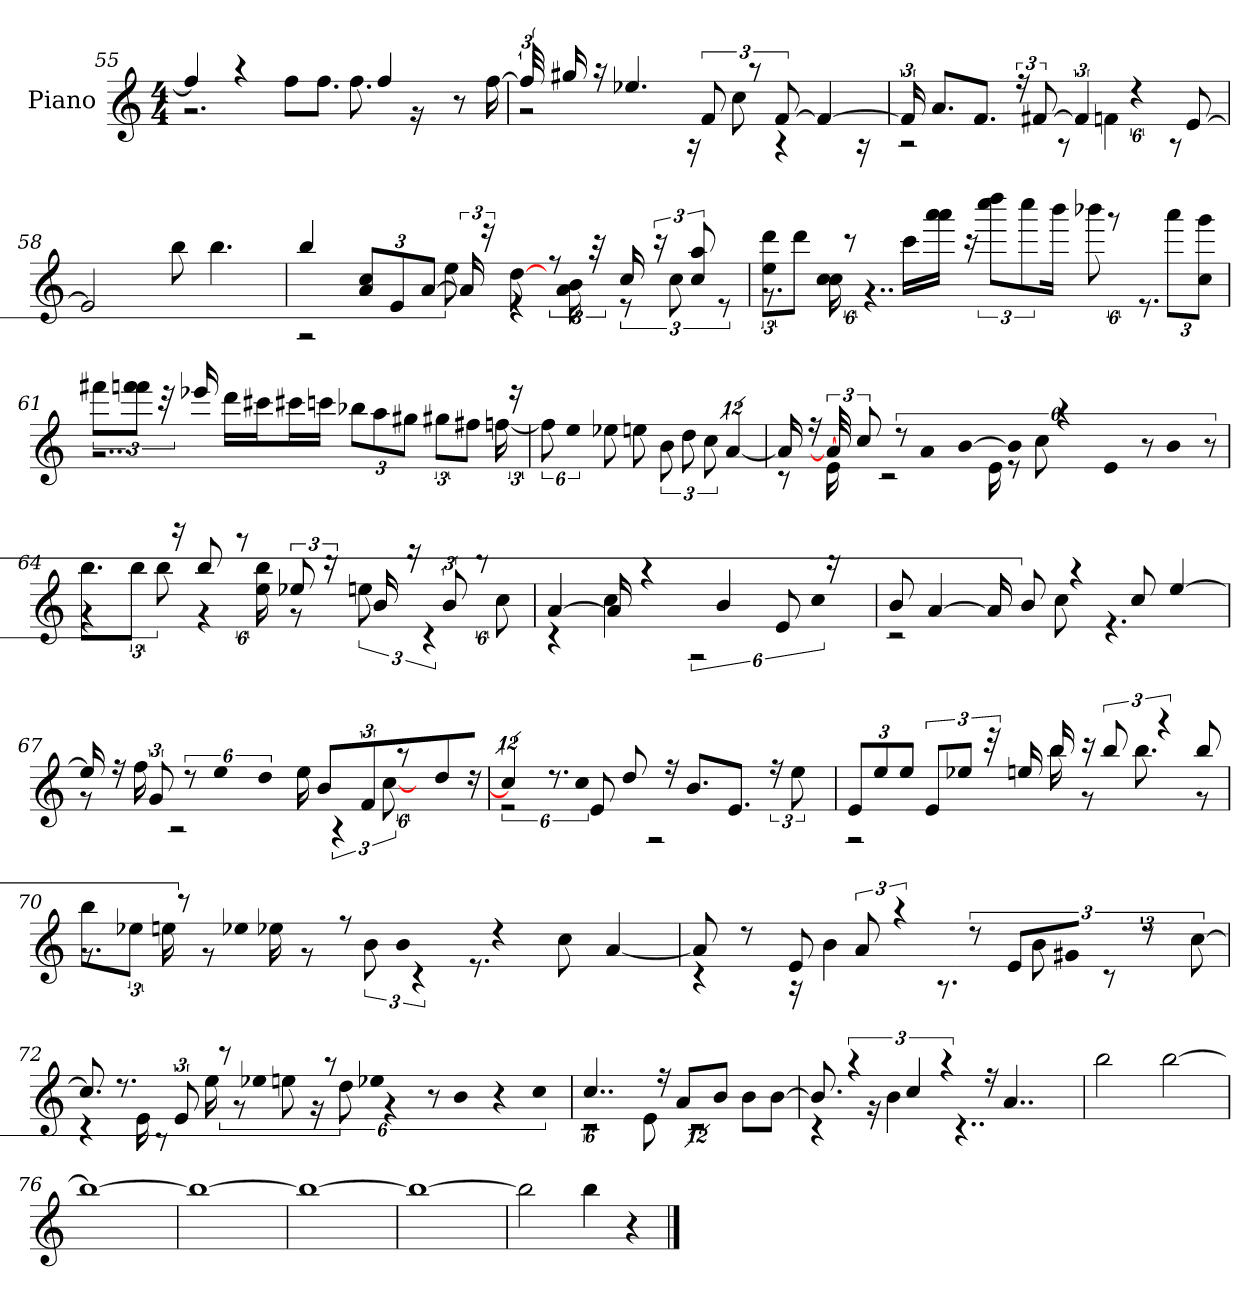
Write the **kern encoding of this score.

**kern
*part1
*staff1
*I"Piano
*I'Pno
*clefG2
*M4/4
=55
*^
4ff]	2.r
4r	.
8ff\L	.
8.ff\J	.
.	8.ff
4ff	.
.	16r
.	4ryy
8r	.
[16ff	.
=56	=56
48ff]	2r
16gg#X	.
16r	.
4.ee-X	.
.	16r
12f	.
.	8cc
12r	.
[12f	4r
4f_	.
.	16r
.	48ryy
=57	=57
24f]	2r
8.a/L	.
8.f/J	.
24r	.
[12f#X	.
.	8r
6f#]	.
.	4f
24%5r	.
.	8r
[8e	.
.	24ryy
*v	*v
=58
2e]
8bb
4.bb
=59
*^
4bb	2r
12a/ 12ccL	.
12e/	.
[12a/J	.
24a]	12ee
24r	.
[8dd\L	48%5r
.	16b 16a
12r	.
.	12r
48r	.
16cc	.
.	12cc
24r	.
12cc 12aa	12r
=60	=60
12ee\ 12dddL	8.r
8ddd\J	.
.	16cc 16cc
48%5r	.
.	4..r
16ccc\LL	.
16aaa\ 16aaaJJ	.
16r	.
12cccc\ 12ddddL	.
12cccc\	.
16bbb\Jk	.
.	8bbb-X
48%5r	.
.	8.r
12aaa\L	.
12cc\ 12gggJ	.
=61	=61
12fff#X\L	2...r
12fff\ 12fffJ	.
48r	.
16eee-X	.
16ddd\LL	.
16ccc#X\J	.
16ccc#X\L	.
16ccc\JJ	.
12bb-X\L	.
12aa\	.
12gg#X\J	.
12gg#X\L	.
8ff#X\J	.
.	[16ff
24r	.
*v	*v
=62
48%5ff]
6ee
8ee-X
8ee
12b
12dd
12cc
[48%11a
=63
*^
16a]	8r
16r	.
48a_	16e
12cc	.
.	2r
48%5r	.
12a	.
[6b	.
12b]	.
24r	.
.	16e
12e	.
.	8r
48%5r	.
.	8cc
12b	.
48%5r	.
.	12ryy
=64	=64
8.bb\L	4r
12bb\J	.
.	12bb
16r	.
8bb	48%5r
.	16bb 16ee
48%5r	.
.	8r
12ee-X	.
.	12ee
24r	.
16b	.
.	6r
16r	.
12b	.
.	8cc
48%5r	.
=65	=65
[4a	4r
16a]	4cc
4r	.
.	12%5r
4b	.
8e	.
.	12cc
16r	.
=66	=66
8b	2r
[4a	.
16a]	.
12b	.
.	8cc
48%5r	.
8cc	4.r
[4ee	.
=67	=67
16ee]	8r
16r	.
12g	16ff
.	2r
48%5r	.
12ee	.
6dd	.
8b/L	.
12f/J	16ee
.	6r
48%5r	.
8dd	.
.	[12cc
16r	16ryy
=68	=68
48%11cc]	12%5r
8.r	.
8e	12cc
.	2r
8dd	.
16r	.
8.b/L	.
8.e/J	.
.	48%11ryy
24r	.
12ee	.
=69	=69
12e/L	2r
12ee/	.
12ee/J	.
12e/L	.
12ee-X/J	.
48r	.
16ee	.
16bb	16bb
16r	8r
12bb	.
.	8.bb
6r	.
8bb	8r
=70	=70
8bb\L	8.r
12ee-X\J	.
.	16ee
48%5r	.
.	8r
12ee-X	.
.	16ee-X
48%5r	.
.	8r
12b	.
.	12b
24r	.
8cc	.
.	6r
[4a	.
.	8.r
=71	=71
8a]	4r
8r	.
8e	16r
.	4b
12a	.
6r	.
.	8.r
12r	.
12e/L	.
.	8b
8g#X/J	.
.	8r
12r	.
[8cc	8ryy
=72	=72
8.cc]	4r
8.r	.
.	16e
.	8r
12e	.
.	16ee
48%5r	.
.	8r
12ee-X	.
.	8ee
48%5r	.
12ee-X	16r
.	12dd
48%5r	.
.	48%5r
12b	.
.	8.ryy
12r	.
12cc	.
=73	=73
4..cc	12%5r
.	8e
16r	.
8a/L	.
.	24%11r
8b/J	.
8b\L	.
[8b\J	.
=74	=74
8.b]	4r
6r	.
.	16r
.	4b
6cc	.
6r	.
.	4..r
16r	.
4..a	.
.	8.ryy
*v	*v
=75
2bb
[2bb
=76
1bb_
=77
1bb_
=78
1bb_
=79
1bb_
=80
2bb]
4bb
4r
==
*-
